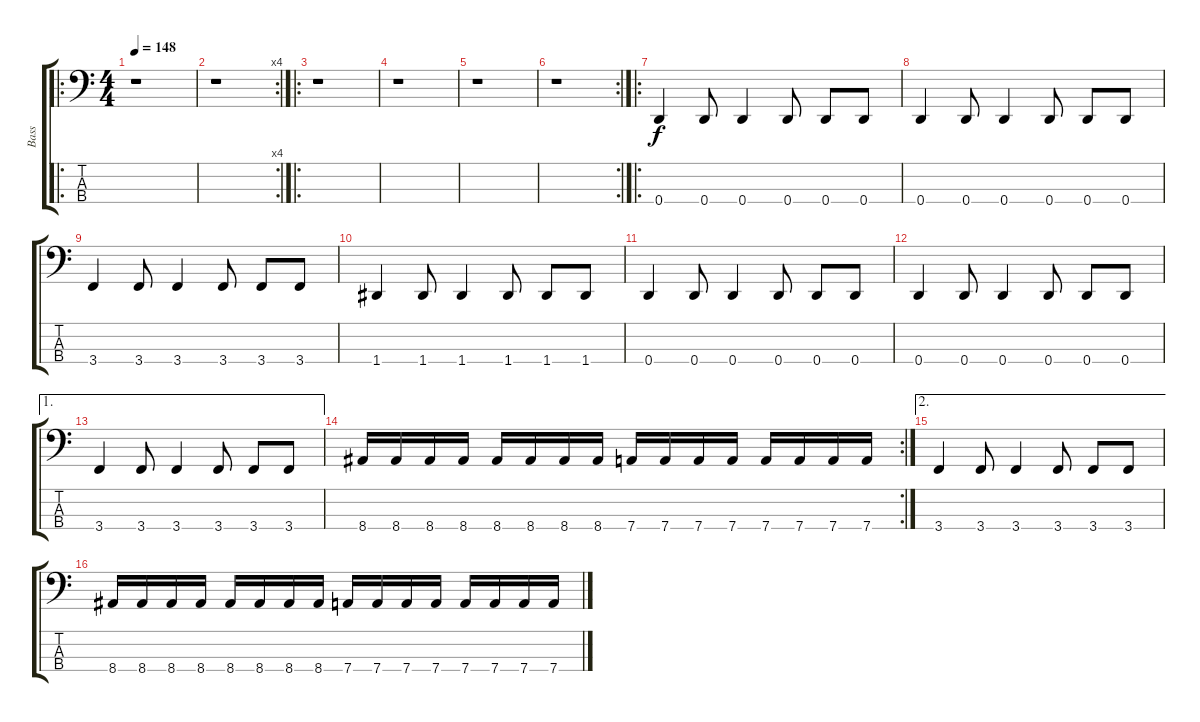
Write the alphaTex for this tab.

\track ("Bass" "Bass") {instrument electricbassfinger}
\staff {score tabs}
\tuning (G2 D2 A1 D1) {hide}
\ro
\ts (4 4)
\tempo 148
\clef f4
\ks c
r.1{dy f instrument electricbassfinger} |
\rc 4
r.1 |
\ro
r.1 |
r.1 |
r.1 |
\rc 2
r.1 |
\ro
0.4.4 0.4.8 0.4.4 0.4.8 0.4.8 0.4.8 |
0.4.4 0.4.8 0.4.4 0.4.8 0.4.8 0.4.8 |
3.4.4 3.4.8 3.4.4 3.4.8 3.4.8 3.4.8 |
1.4.4 1.4.8 1.4.4 1.4.8 1.4.8 1.4.8 |
0.4.4 0.4.8 0.4.4 0.4.8 0.4.8 0.4.8 |
0.4.4 0.4.8 0.4.4 0.4.8 0.4.8 0.4.8 |
\ae 1
3.4.4 3.4.8 3.4.4 3.4.8 3.4.8 3.4.8 |
\rc 2
8.4.16 8.4.16 8.4.16 8.4.16 8.4.16 8.4.16 8.4.16 8.4.16 7.4.16 7.4.16 7.4.16 7.4.16 7.4.16 7.4.16 7.4.16 7.4.16 |
\ae 2
3.4.4 3.4.8 3.4.4 3.4.8 3.4.8 3.4.8 |
8.4.16 8.4.16 8.4.16 8.4.16 8.4.16 8.4.16 8.4.16 8.4.16 7.4.16 7.4.16 7.4.16 7.4.16 7.4.16 7.4.16 7.4.16 7.4.16
